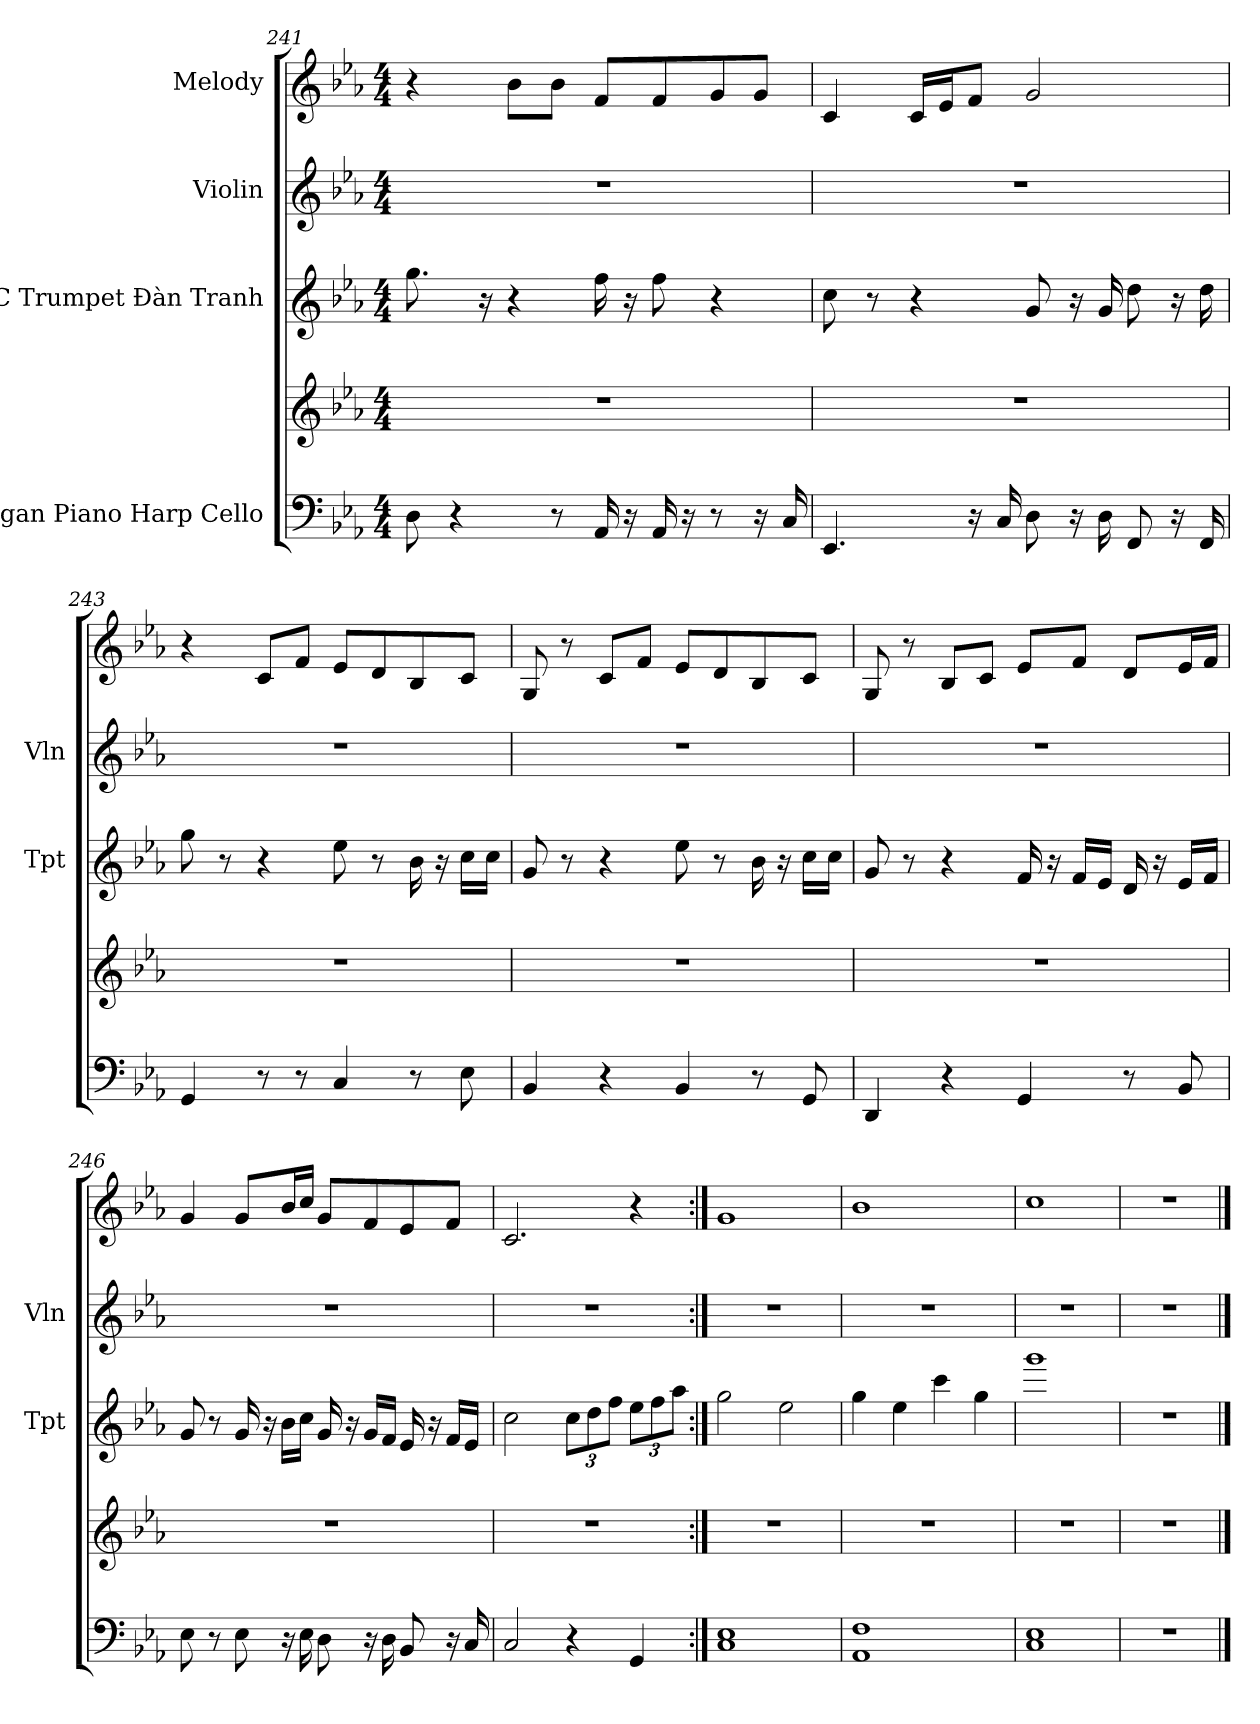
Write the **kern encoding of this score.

**kern	**kern	**kern	**kern	**kern
*part4	*part4	*part3	*part2	*part1
*staff5	*staff4	*staff3	*staff2	*staff1
*I"Organ Piano Harp Cello	*	*I"C Trumpet Đàn Tranh	*I"Violin	*I"Melody
*	*	*I'Tpt	*I'Vln	*
*clefF4	*clefG2	*clefG2	*clefG2	*clefG2
*k[b-e-a-]	*k[b-e-a-]	*k[b-e-a-]	*k[b-e-a-]	*k[b-e-a-]
*M4/4	*M4/4	*M4/4	*M4/4	*M4/4
=241	=241	=241	=241	=241
8D\	1r	8.gg\	1r	4r
4r	.	.	.	.
.	.	16r	.	.
.	.	4r	.	8b-\L
8r	.	.	.	8b-\J
16AA-/	.	16ff\	.	8f/L
16r	.	16r	.	.
16AA-/	.	8ff\	.	8f/
16r	.	.	.	.
8r	.	4r	.	8g/
16r	.	.	.	8g/J
16C/	.	.	.	.
!!LO:LB:g=z
=242	=242	=242	=242	=242
4.EE-/	1r	8cc\	1r	4c/
.	.	8r	.	.
.	.	4r	.	16c/LL
.	.	.	.	16e-/J
16r	.	.	.	8f/J
16C/	.	.	.	.
8D\	.	8g/	.	2g/
16r	.	16r	.	.
16D\	.	16g/	.	.
8FF/	.	8dd\	.	.
16r	.	16r	.	.
16FF/	.	16dd\	.	.
=243	=243	=243	=243	=243
4GG/	1r	8gg\	1r	4r
.	.	8r	.	.
8r	.	4r	.	8c/L
8r	.	.	.	8f/J
4C/	.	8ee-\	.	8e-/L
.	.	8r	.	8d/
8r	.	16b-\	.	8B-/
.	.	16r	.	.
8E-\	.	16cc\LL	.	8c/J
.	.	16cc\JJ	.	.
=244	=244	=244	=244	=244
4BB-/	1r	8g/	1r	8G/
.	.	8r	.	8r
4r	.	4r	.	8c/L
.	.	.	.	8f/J
4BB-/	.	8ee-\	.	8e-/L
.	.	8r	.	8d/
8r	.	16b-\	.	8B-/
.	.	16r	.	.
8GG/	.	16cc\LL	.	8c/J
.	.	16cc\JJ	.	.
=245	=245	=245	=245	=245
4DD/	1r	8g/	1r	8G/
.	.	8r	.	8r
4r	.	4r	.	8B-/L
.	.	.	.	8c/J
4GG/	.	16f/	.	8e-/L
.	.	16r	.	.
.	.	16f/LL	.	8f/J
.	.	16e-/JJ	.	.
8r	.	16d/	.	8d/L
.	.	16r	.	.
8BB-/	.	16e-/LL	.	16e-/L
.	.	16f/JJ	.	16f/JJ
!!LO:LB:g=z
=246	=246	=246	=246	=246
8E-\	1r	8g/	1r	4g/
8r	.	8r	.	.
8E-\	.	16g/	.	8g/L
.	.	16r	.	.
16r	.	16b-\LL	.	16b-/L
16E-\	.	16cc\JJ	.	16cc/JJ
8D\	.	16g/	.	8g/L
.	.	16r	.	.
16r	.	16g/LL	.	8f/
16D\	.	16f/JJ	.	.
8BB-/	.	16e-/	.	8e-/
.	.	16r	.	.
16r	.	16f/LL	.	8f/J
16C/	.	16e-/JJ	.	.
=247	=247	=247	=247	=247
2C/	1r	2cc\	1r	2.c/
*	*	*Xbrackettup	*	*
4r	.	12cc\L	.	.
.	.	12dd\	.	.
.	.	12ff\J	.	.
4GG/	.	12ee-\L	.	4r
.	.	12ff\	.	.
.	.	12aa-\J	.	.
=248:|!	=248:|!	=248:|!	=248:|!	=248:|!
1C 1E-	1r	2gg\	1r	1g
.	.	2ee-\	.	.
=249	=249	=249	=249	=249
*	*	*	*	*MM75
1AA- 1F	1r	4gg\	1r	1b-
.	.	4ee-\	.	.
.	.	4ccc\	.	.
.	.	4gg\	.	.
=250	=250	=250	=250	=250
1C 1E-	1r	1ggg	1r	1cc
=251	=251	=251	=251	=251
1r	1r	1r	1r	1r
==	==	==	==	==
*-	*-	*-	*-	*-
